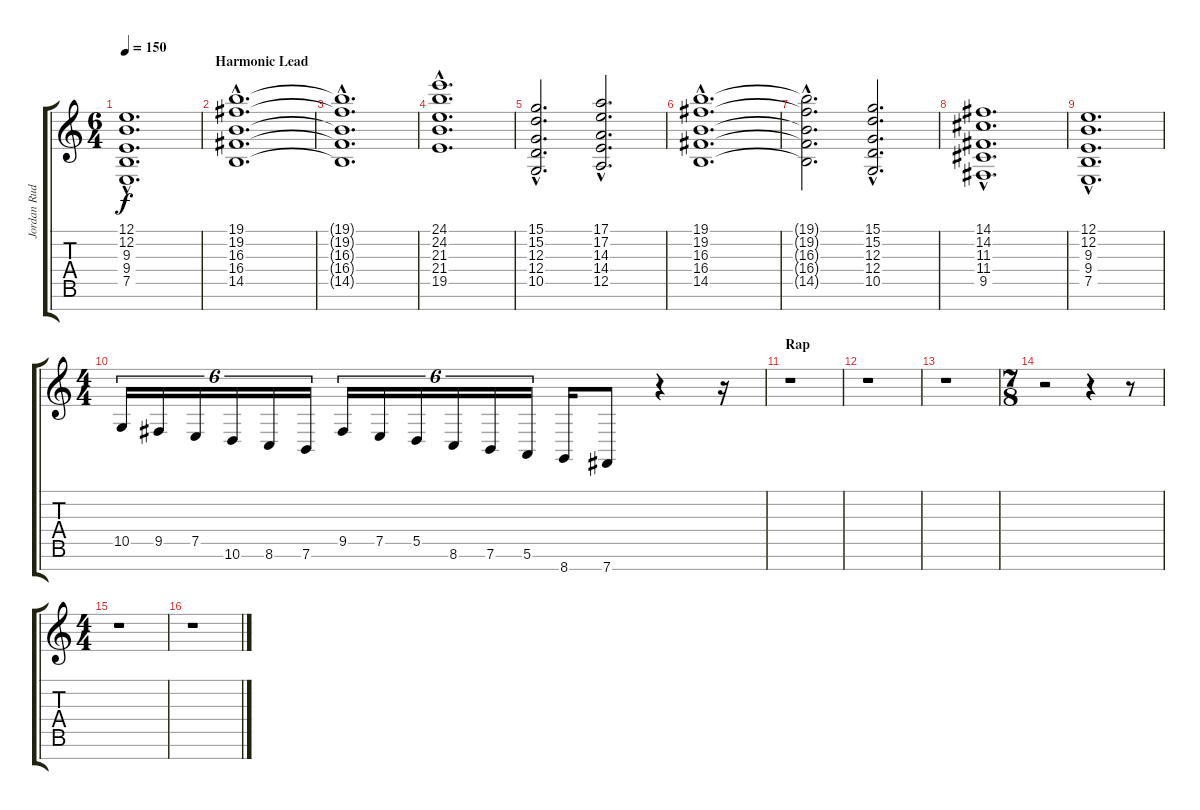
\track ("Jordan Rudess" "Jordan Rud") {instrument lead1square}
\staff {score tabs}
\tuning (E4 B3 G3 D3 A2 E2 B1) {hide}
\ts (6 4)
\tempo 150
\clef g2
\ks c
(12.1{hac} 12.2{hac} 9.3{hac} 9.4{hac} 7.5{hac}).1{d dy f} |
\section ("" "Harmonic Lead")
(19.1{hac} 19.2{hac} 16.3{hac} 16.4{hac} 14.5{hac}).1{d volume 8 instrument drawbarorgan} |
(19.1{hac t} 19.2{hac t} 16.3{hac t} 16.4{hac t} 14.5{hac t}).1{d} |
(24.1{hac} 24.2{hac} 21.3{hac} 21.4{hac} 19.5{hac}).1{d} |
(15.1{hac} 15.2{hac} 12.3{hac} 12.4{hac} 10.5{hac}).2{d} (17.1{hac} 17.2{hac} 14.3{hac} 14.4{hac} 12.5{hac}).2{d} |
(19.1{hac} 19.2{hac} 16.3{hac} 16.4{hac} 14.5{hac}).1{d} |
(19.1{hac t} 19.2{hac t} 16.3{hac t} 16.4{hac t} 14.5{hac t}).2{d} (15.1{hac} 15.2{hac} 12.3{hac} 12.4{hac} 10.5{hac}).2{d} |
(14.1{hac} 14.2{hac} 11.3{hac} 11.4{hac} 9.5{hac}).1{d} |
(12.1{hac} 12.2{hac} 9.3{hac} 9.4{hac} 7.5{hac}).1{d} |
\ts (4 4)
10.5.16{tu (6 4) volume 13 instrument lead1square} 9.5.16{tu (6 4)} 7.5.16{tu (6 4)} 10.6.16{tu (6 4)} 8.6.16{tu (6 4)} 7.6.16{tu (6 4)} 9.5.16{tu (6 4)} 7.5.16{tu (6 4)} 5.5.16{tu (6 4)} 8.6.16{tu (6 4)} 7.6.16{tu (6 4)} 5.6.16{tu (6 4)} 8.7.16 7.7.8 r.4 r.16 |
\section ("" "Rap")
r.1 |
r.1 |
r.1 |
\ts (7 8)
r.2 r.4 r.8 |
\ts (4 4)
r.1 |
r.1
